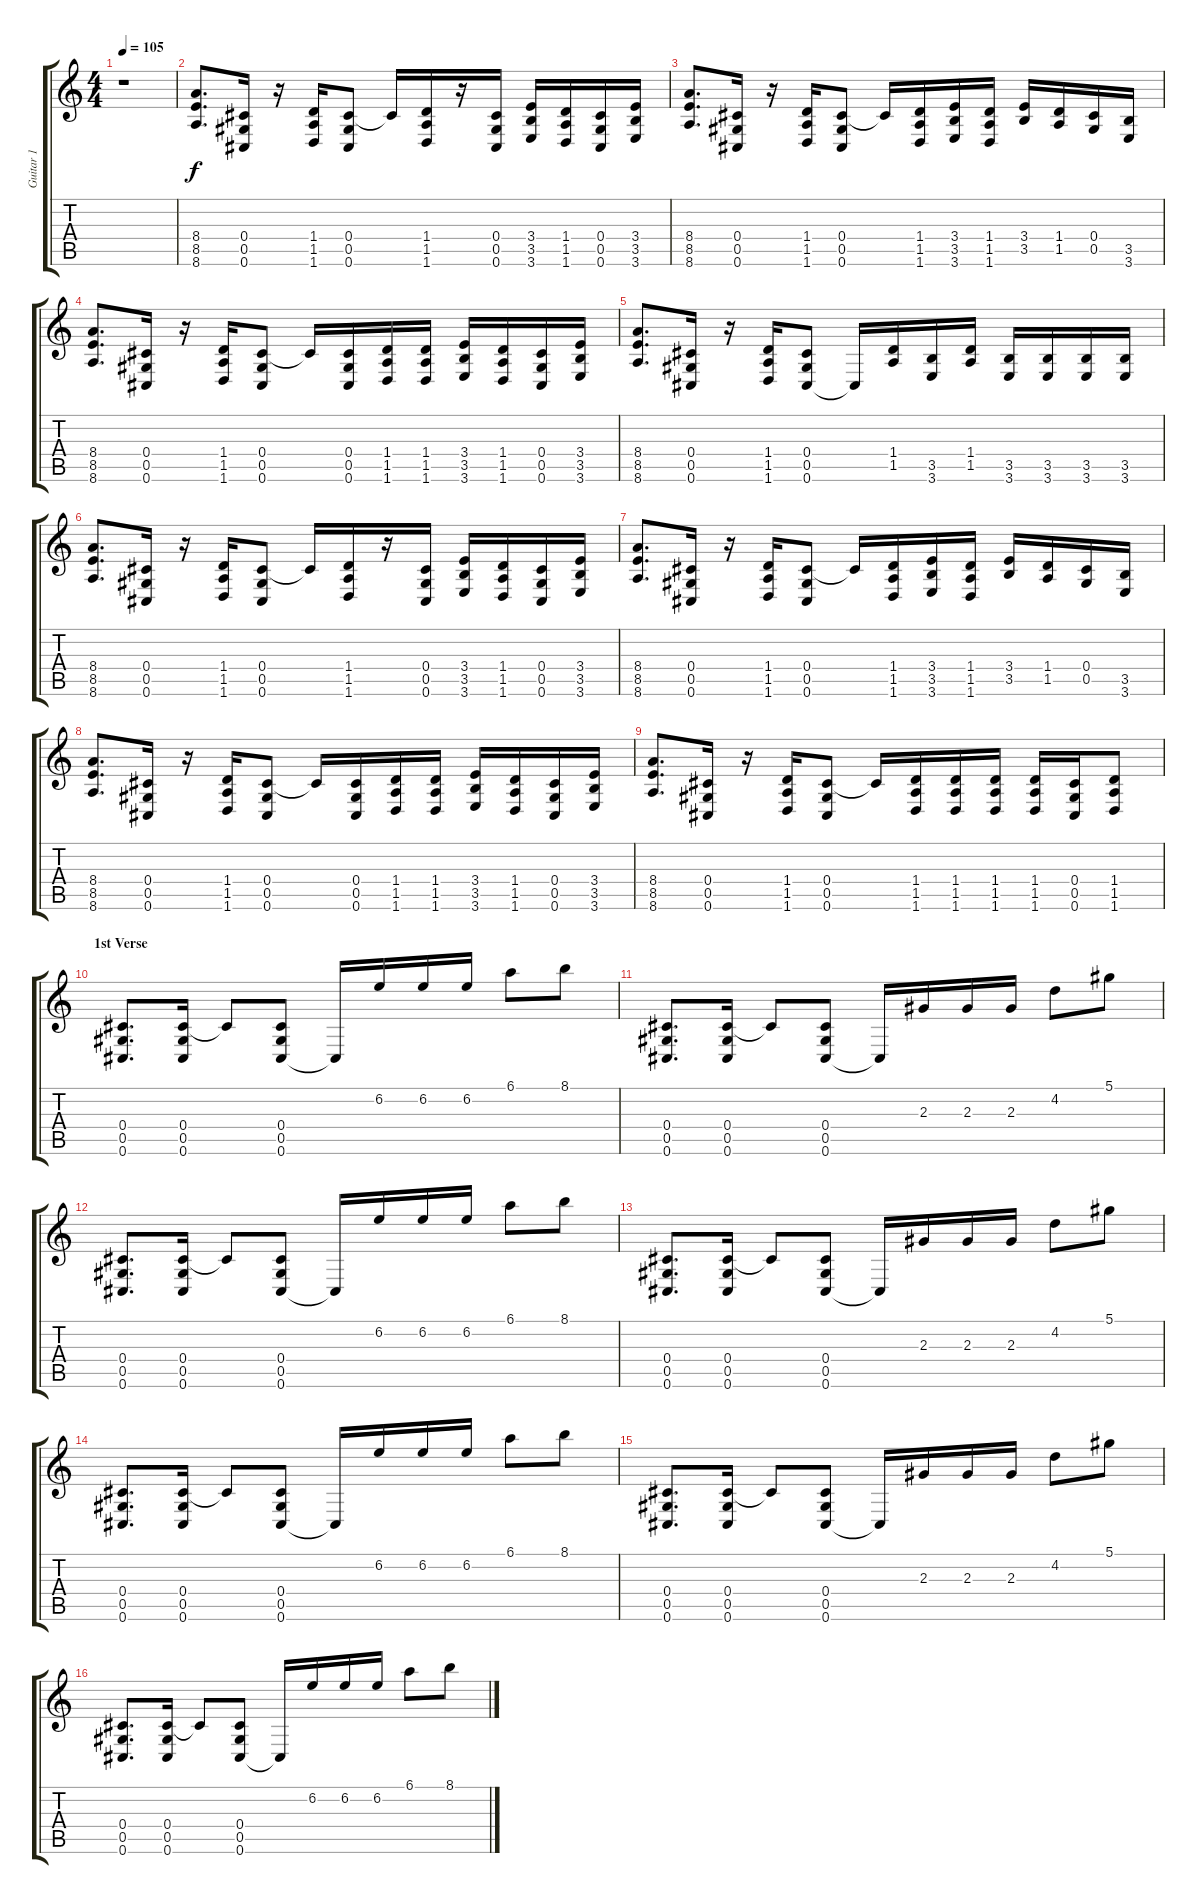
\track ("Guitar 1" "Guitar 1") {instrument distortionguitar}
\staff {score tabs}
\tuning (Eb4 Bb3 Gb3 Db3 Ab2 Db2) {hide}
\ts (4 4)
\tempo 105
\clef g2
\ks c
r.1{dy f instrument distortionguitar} |
(8.4 8.5 8.6).8{d} (0.4 0.5 0.6).16 r.16 (1.4 1.5 1.6).16 (0.4 0.5 0.6).8 0.4{t}.16 (1.4 1.5 1.6).16 r.16 (0.4 0.5 0.6).16 (3.4 3.5 3.6).16 (1.4 1.5 1.6).16 (0.4 0.5 0.6).16 (3.4 3.5 3.6).16 |
(8.4 8.5 8.6).8{d} (0.4 0.5 0.6).16 r.16 (1.4 1.5 1.6).16 (0.4 0.5 0.6).8 0.4{t}.16 (1.4 1.5 1.6).16 (3.4 3.5 3.6).16 (1.4 1.5 1.6).16 (3.4 3.5).16 (1.4 1.5).16 (0.4 0.5).16 (3.5 3.6).16 |
(8.4 8.5 8.6).8{d} (0.4 0.5 0.6).16 r.16 (1.4 1.5 1.6).16 (0.4 0.5 0.6).8 0.4{t}.16 (0.4 0.5 0.6).16 (1.4 1.5 1.6).16 (1.4 1.5 1.6).16 (3.4 3.5 3.6).16 (1.4 1.5 1.6).16 (0.4 0.5 0.6).16 (3.4 3.5 3.6).16 |
(8.4 8.5 8.6).8{d} (0.4 0.5 0.6).16 r.16 (1.4 1.5 1.6).16 (0.4 0.5 0.6).8 0.6{t}.16 (1.4 1.5).16 (3.5 3.6).16 (1.4 1.5).16 (3.5 3.6).16 (3.5 3.6).16 (3.5 3.6).16 (3.5 3.6).16 |
(8.4 8.5 8.6).8{d} (0.4 0.5 0.6).16 r.16 (1.4 1.5 1.6).16 (0.4 0.5 0.6).8 0.4{t}.16 (1.4 1.5 1.6).16 r.16 (0.4 0.5 0.6).16 (3.4 3.5 3.6).16 (1.4 1.5 1.6).16 (0.4 0.5 0.6).16 (3.4 3.5 3.6).16 |
(8.4 8.5 8.6).8{d} (0.4 0.5 0.6).16 r.16 (1.4 1.5 1.6).16 (0.4 0.5 0.6).8 0.4{t}.16 (1.4 1.5 1.6).16 (3.4 3.5 3.6).16 (1.4 1.5 1.6).16 (3.4 3.5).16 (1.4 1.5).16 (0.4 0.5).16 (3.5 3.6).16 |
(8.4 8.5 8.6).8{d} (0.4 0.5 0.6).16 r.16 (1.4 1.5 1.6).16 (0.4 0.5 0.6).8 0.4{t}.16 (0.4 0.5 0.6).16 (1.4 1.5 1.6).16 (1.4 1.5 1.6).16 (3.4 3.5 3.6).16 (1.4 1.5 1.6).16 (0.4 0.5 0.6).16 (3.4 3.5 3.6).16 |
(8.4 8.5 8.6).8{d} (0.4 0.5 0.6).16 r.16 (1.4 1.5 1.6).16 (0.4 0.5 0.6).8 0.4{t}.16 (1.4 1.5 1.6).16 (1.4 1.5 1.6).16 (1.4 1.5 1.6).16 (1.4 1.5 1.6).16 (0.4 0.5 0.6).16 (1.4 1.5 1.6).8 |
\section ("" "1st Verse")
(0.4 0.5 0.6).8{d} (0.4 0.5 0.6).16 0.4{t}.8 (0.4 0.5 0.6).8 0.6{t}.16 6.2.16 6.2.16 6.2.16 6.1.8 8.1.8 |
(0.4 0.5 0.6).8{d} (0.4 0.5 0.6).16 0.4{t}.8 (0.4 0.5 0.6).8 0.6{t}.16 2.3.16 2.3.16 2.3.16 4.2.8 5.1.8 |
(0.4 0.5 0.6).8{d} (0.4 0.5 0.6).16 0.4{t}.8 (0.4 0.5 0.6).8 0.6{t}.16 6.2.16 6.2.16 6.2.16 6.1.8 8.1.8 |
(0.4 0.5 0.6).8{d} (0.4 0.5 0.6).16 0.4{t}.8 (0.4 0.5 0.6).8 0.6{t}.16 2.3.16 2.3.16 2.3.16 4.2.8 5.1.8 |
(0.4 0.5 0.6).8{d} (0.4 0.5 0.6).16 0.4{t}.8 (0.4 0.5 0.6).8 0.6{t}.16 6.2.16 6.2.16 6.2.16 6.1.8 8.1.8 |
(0.4 0.5 0.6).8{d} (0.4 0.5 0.6).16 0.4{t}.8 (0.4 0.5 0.6).8 0.6{t}.16 2.3.16 2.3.16 2.3.16 4.2.8 5.1.8 |
(0.4 0.5 0.6).8{d} (0.4 0.5 0.6).16 0.4{t}.8 (0.4 0.5 0.6).8 0.6{t}.16 6.2.16 6.2.16 6.2.16 6.1.8 8.1.8
